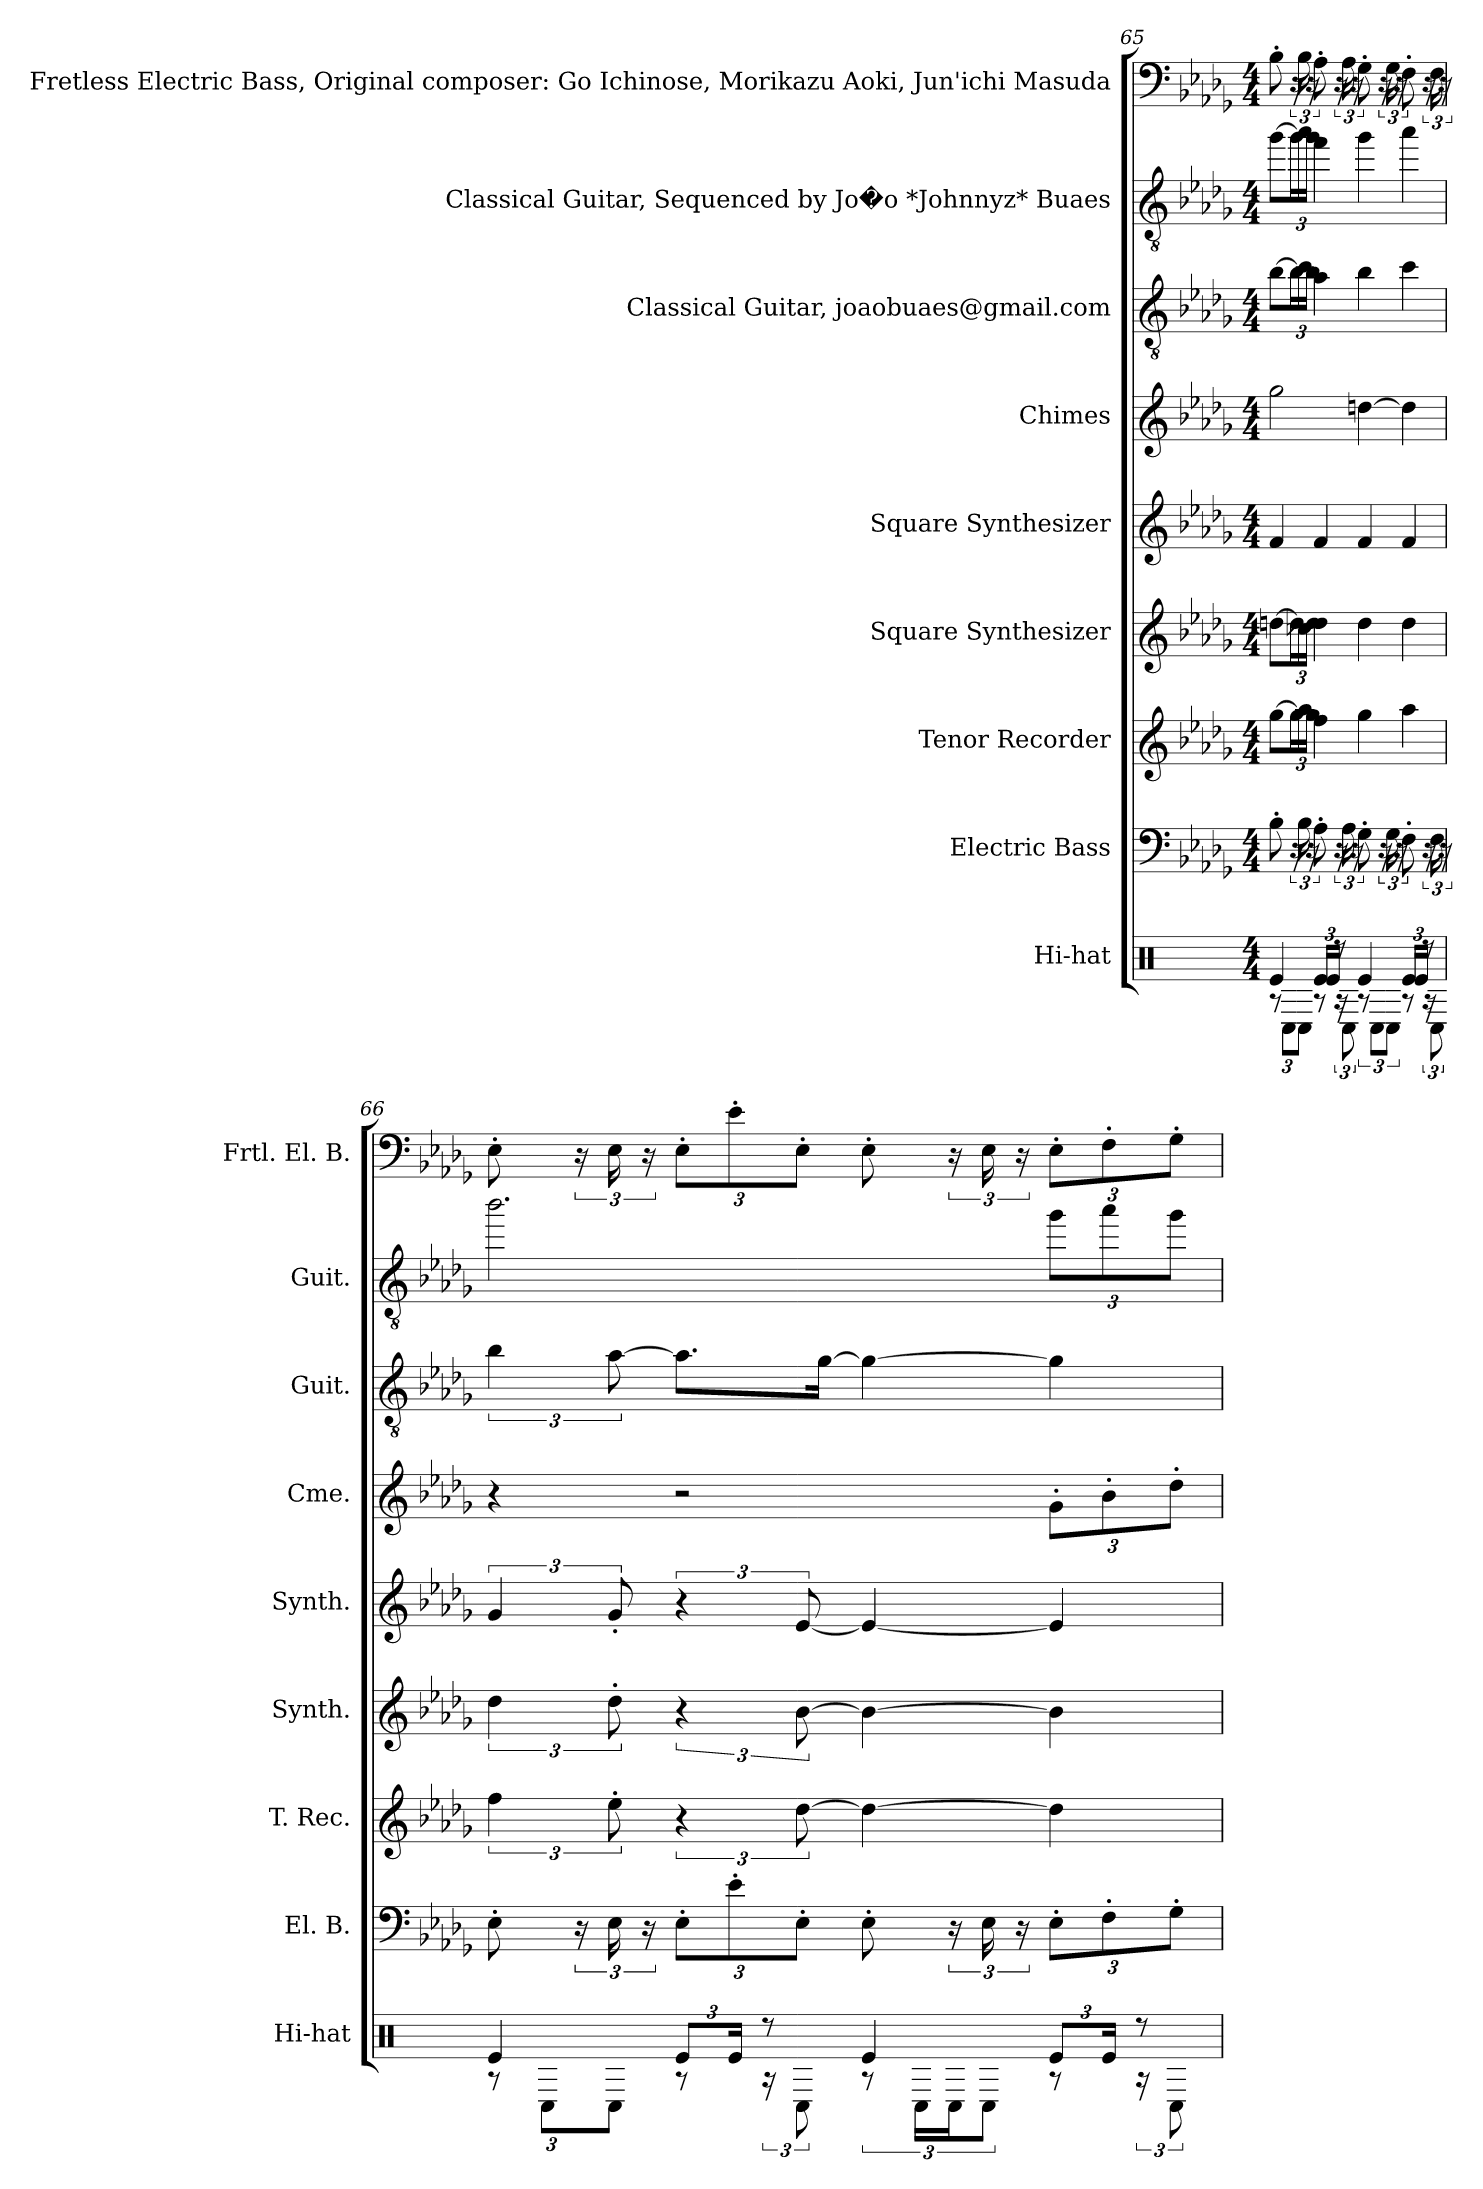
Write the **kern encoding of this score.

**kern	**kern	**kern	**kern	**kern	**kern	**kern	**kern	**kern
*part9	*part8	*part7	*part6	*part5	*part4	*part3	*part2	*part1
*staff9	*staff8	*staff7	*staff6	*staff5	*staff4	*staff3	*staff2	*staff1
*I"Hi-hat	*I"Electric Bass	*I"Tenor Recorder	*I"Square Synthesizer	*I"Square Synthesizer	*I"Chimes	*I"Classical Guitar, joaobuaes@gmail.com	*I"Classical Guitar, Sequenced by Jo�o *Johnnyz* Buaes	*I"Fretless Electric Bass, Original composer: Go Ichinose, Morikazu Aoki, Jun'ichi Masuda
*I'Hi-hat	*I'El. B.	*I'T. Rec.	*I'Synth.	*I'Synth.	*I'Cme.	*I'Guit.	*I'Guit.	*I'Frtl. El. B.
!!LO:PB:g=z
*clefX	*clefF4	*clefG2	*clefG2	*clefG2	*clefG2	*clefGv2	*clefGv2	*clefF4
*	*ITrd7c12	*	*	*	*	*	*	*ITrd7c12
*k[]	*k[b-e-a-d-g-]	*k[b-e-a-d-g-]	*k[b-e-a-d-g-]	*k[b-e-a-d-g-]	*k[b-e-a-d-g-]	*k[b-e-a-d-g-]	*k[b-e-a-d-g-]	*k[b-e-a-d-g-]
*M4/4	*M4/4	*M4/4	*M4/4	*M4/4	*M4/4	*M4/4	*M4/4	*M4/4
=65	=65	=65	=65	=65	=65	=65	=65	=65
*^	*	*	*	*	*	*	*	*
4Re/	12r	8BB-'\	[8gg-\L	[8ddn\L	4f/	2gg-\	[8b-\L	[8gg-\L	8BB-'\
.	12RC\L	.	.	.	.	.	.	.	.
*	*	*	*Xbrackettup	*Xbrackettup	*	*	*Xbrackettup	*Xbrackettup	*
.	.	24r	24gg-\L]	24dd\L]	.	.	24b-\L]	24gg-\L]	24r
.	12RC\J	24BB-\	24aa-\	24cc-X\	.	.	24cc\	24aa-\	24BB-\
.	.	24r	24gg-\JJ	24dd\JJ	.	.	24b-\JJ	24gg-\JJ	24r
*Xbrackettup	*	*	*	*	*	*	*	*	*
12Re/L	8r	8AA-'\	4ff\	4dd\	4f/	.	4a-\	4ff\	8AA-'\
24Re/Jk	.	.	.	.	.	.	.	.	.
*	*brackettup	*	*	*	*	*	*	*	*
8r	24r	24r	.	.	.	.	.	.	24r
.	12RC\	24AA-\	.	.	.	.	.	.	24AA-\
.	.	24r	.	.	.	.	.	.	24r
4Re/	12r	8GG-'\	4gg-\	4dd\	4f/	[4ddn\	4b-\	4gg-\	8GG-'\
.	12RC\L	.	.	.	.	.	.	.	.
.	.	24r	.	.	.	.	.	.	24r
.	12RC\J	24GG-\	.	.	.	.	.	.	24GG-\
.	.	24r	.	.	.	.	.	.	24r
*Xbrackettup	*	*	*	*	*	*	*	*	*
12Re/L	8r	8FF'\	4aa-\	4dd\	4f/	4dd\]	4cc\	4aa-\	8FF'\
24Re/Jk	.	.	.	.	.	.	.	.	.
*	*brackettup	*	*	*	*	*	*	*	*
8r	24r	24r	.	.	.	.	.	.	24r
.	12RC\	24FF\	.	.	.	.	.	.	24FF\
.	.	24r	.	.	.	.	.	.	24r
=66	=66	=66	=66	=66	=66	=66	=66	=66	=66
*	*	*	*brackettup	*brackettup	*	*	*brackettup	*	*
4Re/	12r	8EE-'\	6ff\	6dd-\	6g-/	4r	6b-\	2.bb-\	8EE-'\
.	12RC\L	.	.	.	.	.	.	.	.
.	.	24r	.	.	.	.	.	.	24r
.	12RC\J	24EE-\	12ee-'\	12dd-'\	12g-'/	.	[12a-\	.	24EE-\
.	.	24r	.	.	.	.	.	.	24r
*Xbrackettup	*	*Xbrackettup	*	*	*	*	*	*	*Xbrackettup
12Re/L	8r	12EE-'\L	6r	6r	6r	2r	8.a-\L]	.	12EE-'\L
24Re/Jk	.	12E-'\	.	.	.	.	.	.	12E-'\
*	*brackettup	*	*	*	*	*	*	*	*
8r	24r	.	.	.	.	.	.	.	.
.	12RC\	12EE-'\J	[12dd-\	[12b-\	[12e-/	.	.	.	12EE-'\J
.	.	.	.	.	.	.	[16g-\Jk	.	.
4Re/	12r	8EE-'\	4dd-\_	4b-\_	4e-/_	.	4g-\_	.	8EE-'\
.	24RC\LL	.	.	.	.	.	.	.	.
*	*Xbrackettup	*brackettup	*	*	*	*	*	*	*brackettup
.	24RC\J	24r	.	.	.	.	.	.	24r
.	12RC\J	24EE-\	.	.	.	.	.	.	24EE-\
.	.	24r	.	.	.	.	.	.	24r
*	*	*Xbrackettup	*	*	*	*Xbrackettup	*	*	*Xbrackettup
12Re/L	8r	12EE-'\L	4dd-\]	4b-\]	4e-/]	12g-'\L	4g-\]	12gg-\L	12EE-'\L
24Re/Jk	.	12FF'\	.	.	.	12b-'\	.	12aa-\	12FF'\
*	*brackettup	*	*	*	*	*	*	*	*
8r	24r	.	.	.	.	.	.	.	.
.	12RC\	12GG-'\J	.	.	.	12dd-'\J	.	12gg-\J	12GG-'\J
*v	*v	*	*	*	*	*	*	*	*
=	=	=	=	=	=	=	=	=
*-	*-	*-	*-	*-	*-	*-	*-	*-
